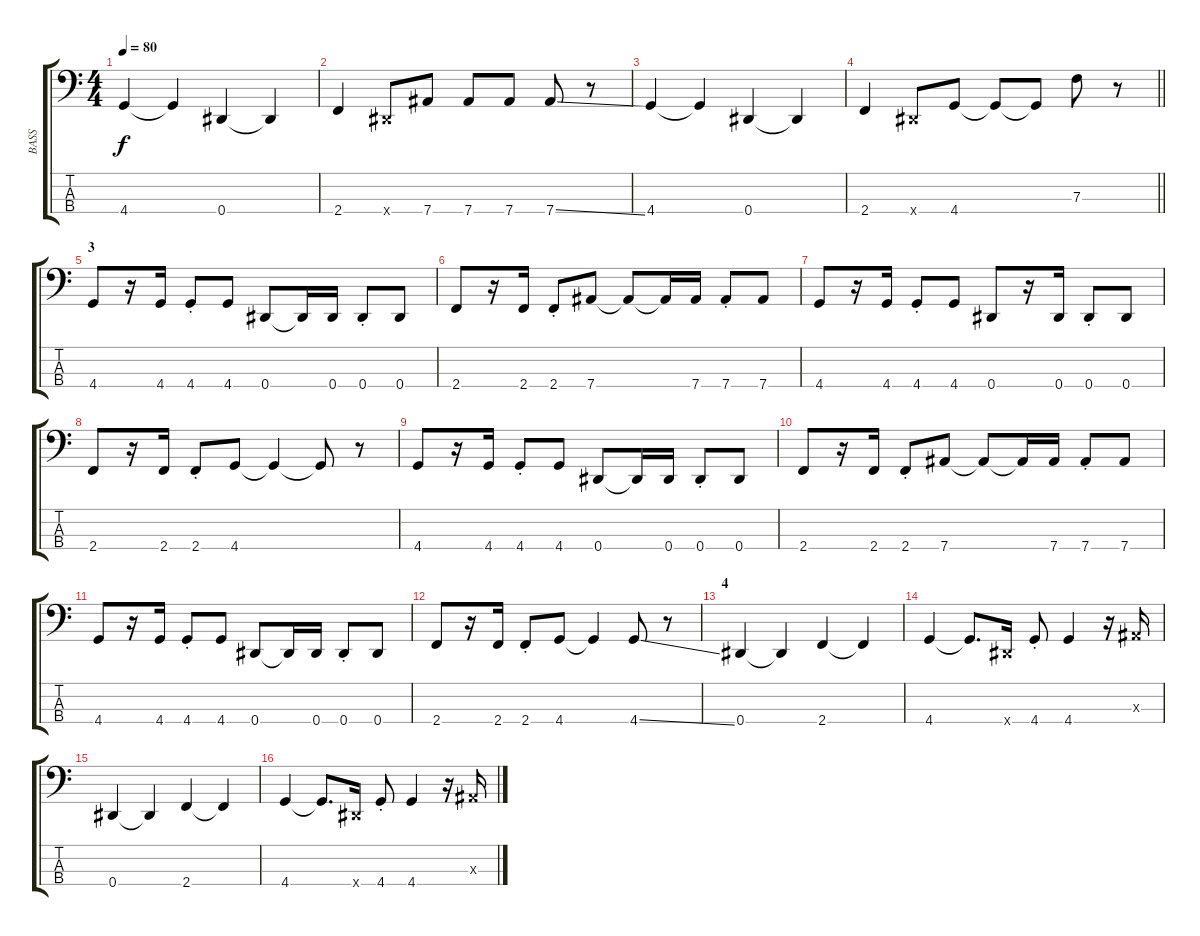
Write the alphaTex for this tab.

\track ("BASS" "BASS") {instrument fretlessbass}
\staff {score tabs}
\tuning (Ab2 Eb2 Bb1 Eb1) {hide}
\ts (4 4)
\tempo 80
\clef f4
\ks c
4.4.4{dy f} 4.4{t}.4 0.4.4 0.4{t}.4 |
2.4.4 0.4{x}.8 7.4.8 7.4.8 7.4.8 7.4{ss}.8 r.8 |
4.4.4 4.4{t}.4 0.4.4 0.4{t}.4 |
\barLineRight lightlight
2.4.4 0.4{x}.8 4.4.8 4.4{t}.8 4.4{t}.8 7.3.8 r.8 |
\section ("" "3")
4.4.8 r.16 4.4.16 4.4{st}.8 4.4.8 0.4.8 0.4{t}.16 0.4.16 0.4{st}.8 0.4.8 |
2.4.8 r.16 2.4.16 2.4{st}.8 7.4.8 7.4{t}.8 7.4{t}.16 7.4.16 7.4{st}.8 7.4.8 |
4.4.8 r.16 4.4.16 4.4{st}.8 4.4.8 0.4.8 r.16 0.4.16 0.4{st}.8 0.4.8 |
2.4.8 r.16 2.4.16 2.4{st}.8 4.4.8 4.4{t}.4 4.4{t}.8 r.8 |
4.4.8 r.16 4.4.16 4.4{st}.8 4.4.8 0.4.8 0.4{t}.16 0.4.16 0.4{st}.8 0.4.8 |
2.4.8 r.16 2.4.16 2.4{st}.8 7.4.8 7.4{t}.8 7.4{t}.16 7.4.16 7.4{st}.8 7.4.8 |
4.4.8 r.16 4.4.16 4.4{st}.8 4.4.8 0.4.8 0.4{t}.16 0.4.16 0.4{st}.8 0.4.8 |
2.4.8 r.16 2.4.16 2.4{st}.8 4.4.8 4.4{t}.4 4.4{ss}.8 r.8 |
\section ("" "4")
0.4.4 0.4{t}.4 2.4.4 2.4{t}.4 |
4.4.4 4.4{t}.8{d} 0.4{x}.16 4.4{st}.8 4.4.4 r.16 0.3{x}.16 |
0.4.4 0.4{t}.4 2.4.4 2.4{t}.4 |
4.4.4 4.4{t}.8{d} 0.4{x}.16 4.4{st}.8 4.4.4 r.16 0.3{x}.16
